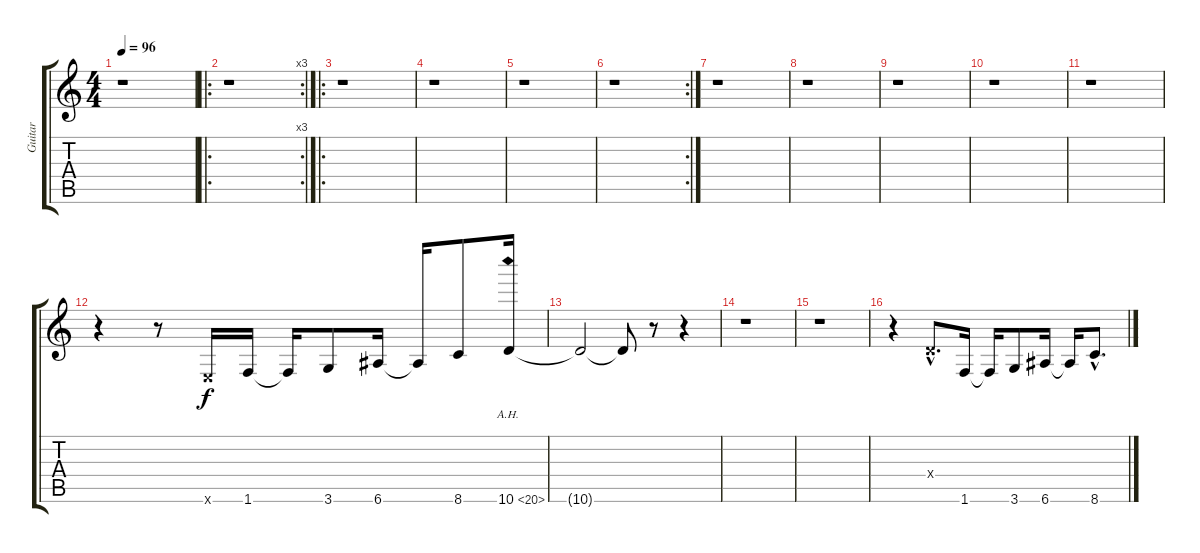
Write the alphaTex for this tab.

\track ("Guitar" "Guitar") {instrument distortionguitar}
\staff {score tabs}
\tuning (E4 B3 G3 D3 A2 E2) {hide}
\ts (4 4)
\tempo 96
\clef g2
\ks c
r.1{dy f instrument distortionguitar} |
\ro
\rc 3
r.1 |
\ro
r.1 |
r.1 |
r.1 |
\rc 2
r.1 |
r.1 |
r.1 |
r.1 |
r.1 |
r.1 |
r.4 r.8 0.6{x}.16 1.6.16 1.6{t}.16 3.6.8 6.6.16 6.6{t}.16 8.6.8 10.6{ah 10}.16{instrument guitarharmonics} |
10.6{t}.2 10.6{t}.8 r.8 r.4 |
r.1{instrument distortionguitar} |
r.1 |
r.4 0.4{hac x}.8{d} 1.6.16 1.6{t}.16 3.6.8 6.6.16 6.6{t}.16 8.6{hac}.8{d}
